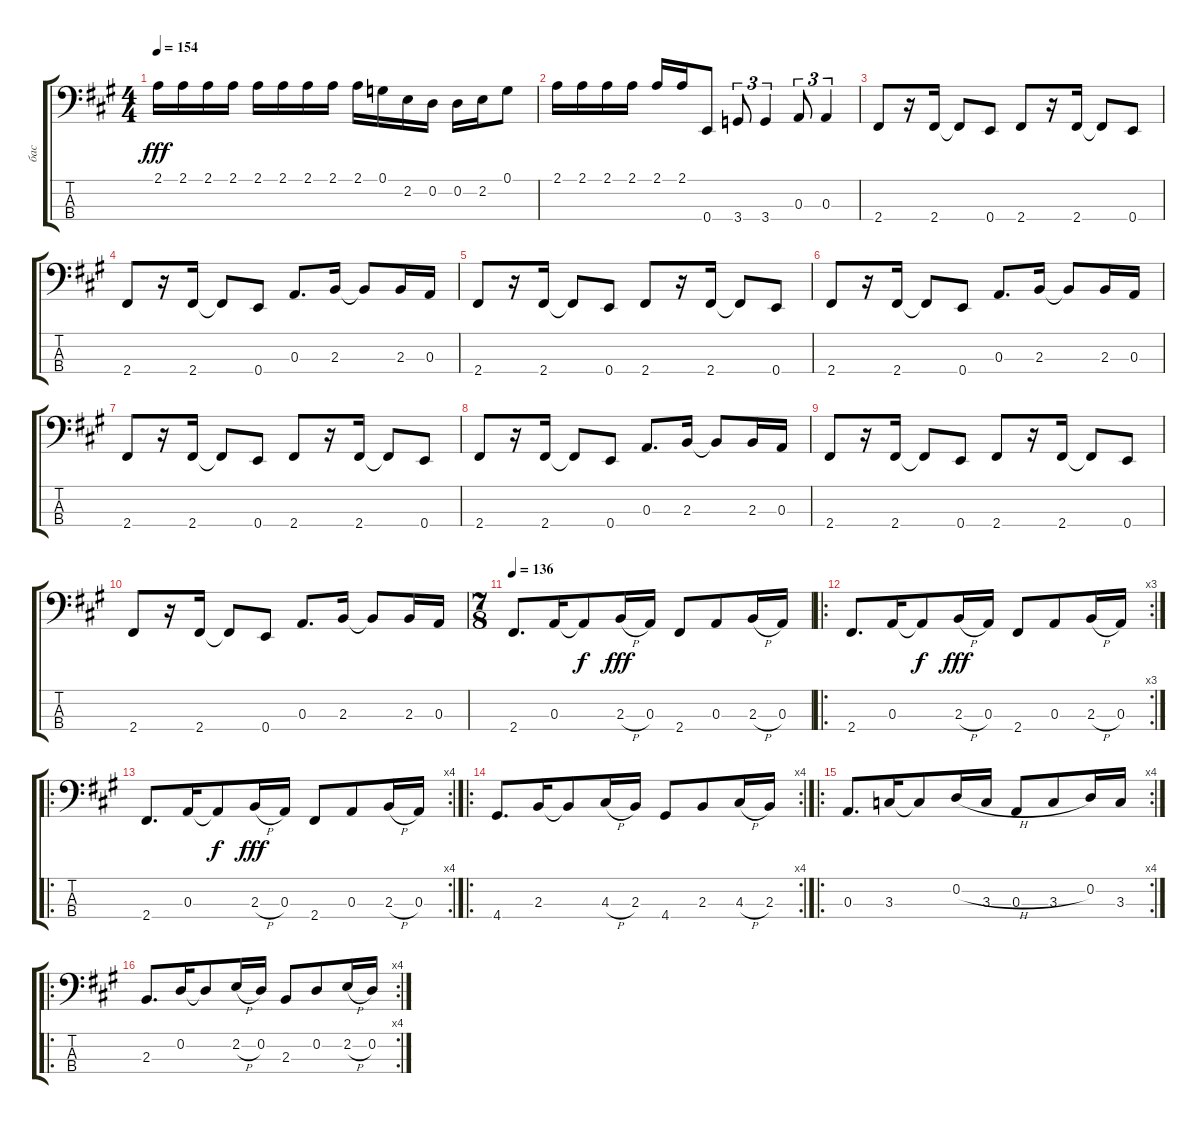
\track ("бас" "бас") {instrument electricbassfinger}
\staff {score tabs}
\tuning (G2 D2 A1 E1) {hide}
\ts (4 4)
\tempo 154
\clef f4
\ks f#minor
2.1.16{dy fff} 2.1.16 2.1.16 2.1.16 2.1.16 2.1.16 2.1.16 2.1.16 2.1.16 0.1.16 2.2.16 0.2.16 0.2.16 2.2.16 0.1.8 |
2.1.16 2.1.16 2.1.16 2.1.16 2.1.16 2.1.16 0.4.8 3.4.8{tu (3 2)} 3.4.4{tu (3 2)} 0.3.8{tu (3 2)} 0.3.4{tu (3 2)} |
2.4.8 r.16 2.4.16 2.4{t}.8 0.4.8 2.4.8 r.16 2.4.16 2.4{t}.8 0.4.8 |
2.4.8 r.16 2.4.16 2.4{t}.8 0.4.8 0.3.8{d} 2.3.16 2.3{t}.8 2.3.16 0.3.16 |
2.4.8 r.16 2.4.16 2.4{t}.8 0.4.8 2.4.8 r.16 2.4.16 2.4{t}.8 0.4.8 |
2.4.8 r.16 2.4.16 2.4{t}.8 0.4.8 0.3.8{d} 2.3.16 2.3{t}.8 2.3.16 0.3.16 |
2.4.8 r.16 2.4.16 2.4{t}.8 0.4.8 2.4.8 r.16 2.4.16 2.4{t}.8 0.4.8 |
2.4.8 r.16 2.4.16 2.4{t}.8 0.4.8 0.3.8{d} 2.3.16 2.3{t}.8 2.3.16 0.3.16 |
2.4.8 r.16 2.4.16 2.4{t}.8 0.4.8 2.4.8 r.16 2.4.16 2.4{t}.8 0.4.8 |
2.4.8 r.16 2.4.16 2.4{t}.8 0.4.8 0.3.8{d} 2.3.16 2.3{t}.8 2.3.16 0.3.16 |
\ts (7 8)
\tempo 136
2.4.8{d beam merge} 0.3.16 0.3{t}.8{dy f beam merge} 2.3{h}.16{dy fff} 0.3.16 2.4.8{beam merge} 0.3.8 2.3{h}.16 0.3.16 |
\ro
\rc 3
2.4.8{d beam merge} 0.3.16 0.3{t}.8{dy f beam merge} 2.3{h}.16{dy fff} 0.3.16 2.4.8{beam merge} 0.3.8 2.3{h}.16 0.3.16 |
\ro
\rc 4
2.4.8{d beam merge} 0.3.16 0.3{t}.8{dy f beam merge} 2.3{h}.16{dy fff} 0.3.16 2.4.8{beam merge} 0.3.8 2.3{h}.16 0.3.16 |
\ro
\rc 4
4.4.8{d beam merge} 2.3.16 2.3{t}.8{beam merge} 4.3{h}.16 2.3.16 4.4.8{beam merge} 2.3.8 4.3{h}.16 2.3.16 |
\ro
\rc 4
0.3.8{d beam merge} 3.3.16 3.3{t}.8{beam merge} 0.2{h}.16 3.3.16 0.3.8{beam merge} 3.3.8 0.2.16 3.3.16 |
\ro
\rc 4
2.3.8{d beam merge} 0.2.16 0.2{t}.8{beam merge} 2.2{h}.16 0.2.16 2.3.8{beam merge} 0.2.8 2.2{h}.16 0.2.16
